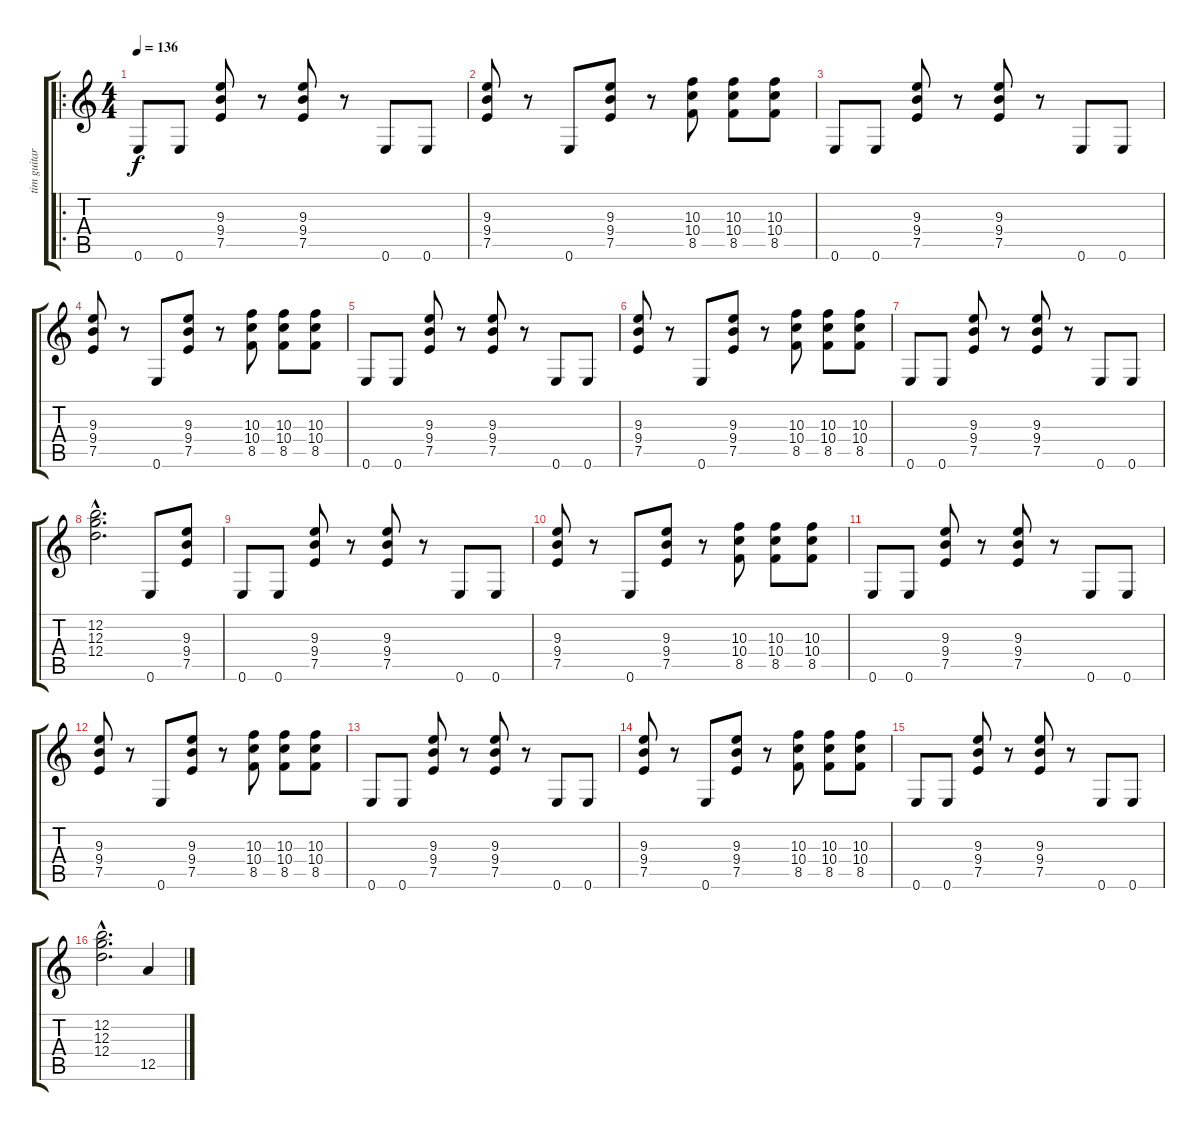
\track ("tim guitar 2" "tim guitar") {instrument distortionguitar}
\staff {score tabs}
\tuning (E4 B3 G3 D3 A2 E2) {hide}
\ro
\ts (4 4)
\tempo 136
\clef g2
\ks c
0.6.8{dy f} 0.6.8 (9.3 9.4 7.5).8 r.8 (9.3 9.4 7.5).8 r.8 0.6.8 0.6.8 |
(9.3 9.4 7.5).8 r.8 0.6.8 (9.3 9.4 7.5).8 r.8 (10.3 10.4 8.5).8 (10.3 10.4 8.5).8 (10.3 10.4 8.5).8 |
0.6.8 0.6.8 (9.3 9.4 7.5).8 r.8 (9.3 9.4 7.5).8 r.8 0.6.8 0.6.8 |
(9.3 9.4 7.5).8 r.8 0.6.8 (9.3 9.4 7.5).8 r.8 (10.3 10.4 8.5).8 (10.3 10.4 8.5).8 (10.3 10.4 8.5).8 |
0.6.8 0.6.8 (9.3 9.4 7.5).8 r.8 (9.3 9.4 7.5).8 r.8 0.6.8 0.6.8 |
(9.3 9.4 7.5).8 r.8 0.6.8 (9.3 9.4 7.5).8 r.8 (10.3 10.4 8.5).8 (10.3 10.4 8.5).8 (10.3 10.4 8.5).8 |
0.6.8 0.6.8 (9.3 9.4 7.5).8 r.8 (9.3 9.4 7.5).8 r.8 0.6.8 0.6.8 |
(12.2{hac} 12.3{hac} 12.4{hac}).2{d} 0.6.8 (9.3 9.4 7.5).8 |
0.6.8 0.6.8 (9.3 9.4 7.5).8 r.8 (9.3 9.4 7.5).8 r.8 0.6.8 0.6.8 |
(9.3 9.4 7.5).8 r.8 0.6.8 (9.3 9.4 7.5).8 r.8 (10.3 10.4 8.5).8 (10.3 10.4 8.5).8 (10.3 10.4 8.5).8 |
0.6.8 0.6.8 (9.3 9.4 7.5).8 r.8 (9.3 9.4 7.5).8 r.8 0.6.8 0.6.8 |
(9.3 9.4 7.5).8 r.8 0.6.8 (9.3 9.4 7.5).8 r.8 (10.3 10.4 8.5).8 (10.3 10.4 8.5).8 (10.3 10.4 8.5).8 |
0.6.8 0.6.8 (9.3 9.4 7.5).8 r.8 (9.3 9.4 7.5).8 r.8 0.6.8 0.6.8 |
(9.3 9.4 7.5).8 r.8 0.6.8 (9.3 9.4 7.5).8 r.8 (10.3 10.4 8.5).8 (10.3 10.4 8.5).8 (10.3 10.4 8.5).8 |
0.6.8 0.6.8 (9.3 9.4 7.5).8 r.8 (9.3 9.4 7.5).8 r.8 0.6.8 0.6.8 |
(12.2{hac} 12.3{hac} 12.4{hac}).2{d} 12.5.4
